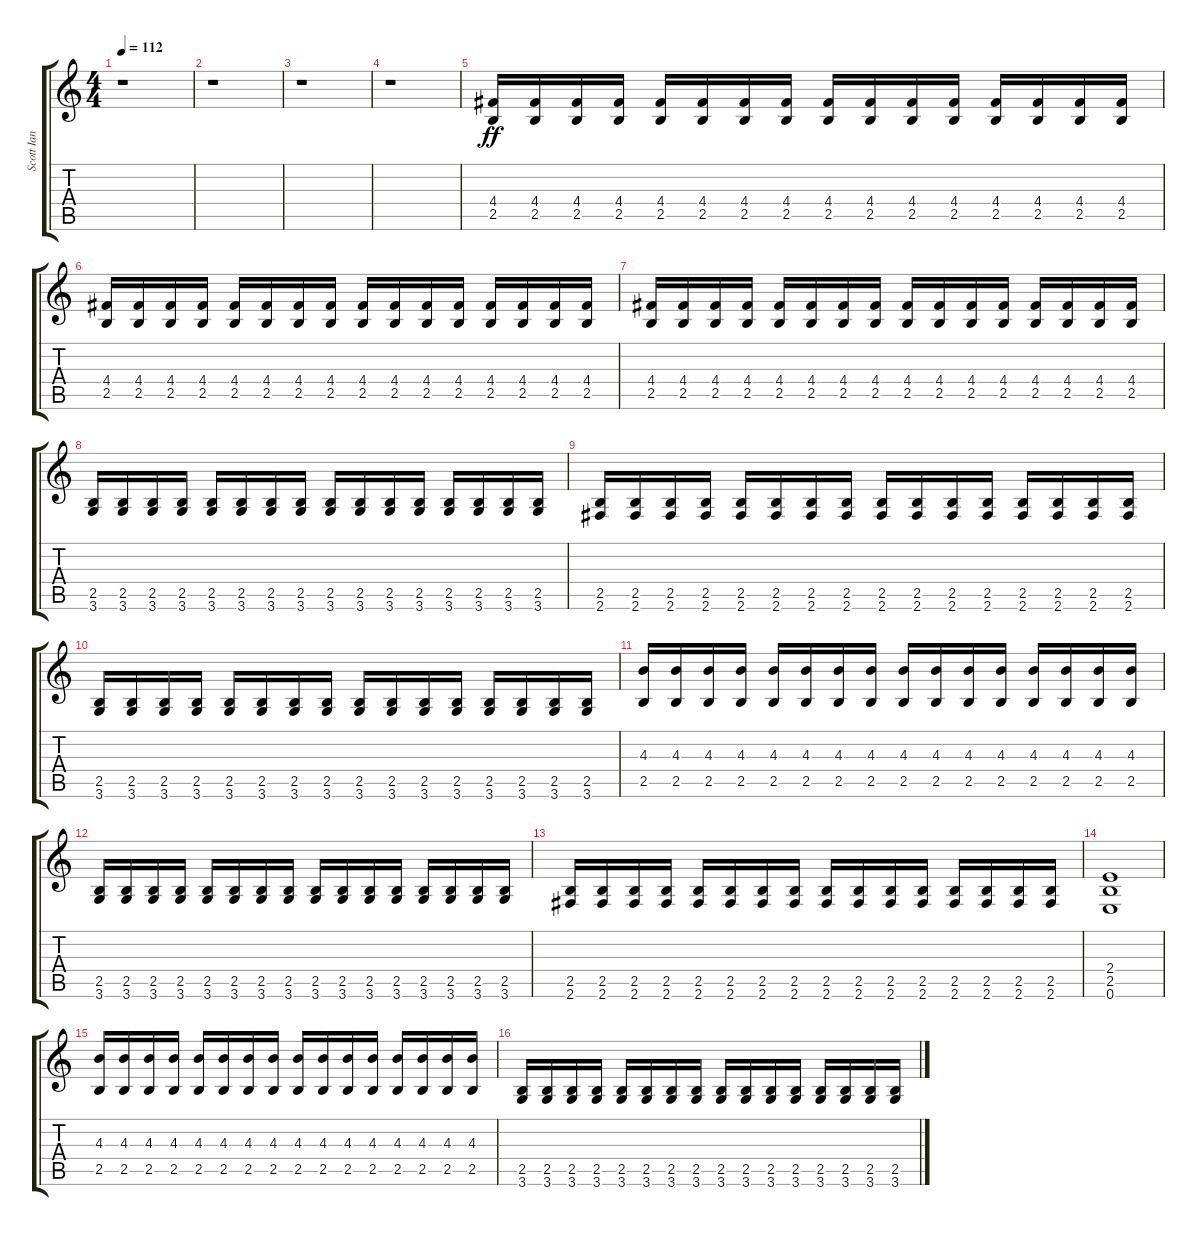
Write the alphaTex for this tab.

\track ("Scott Ian" "Scott Ian") {instrument distortionguitar}
\staff {score tabs}
\tuning (E4 B3 G3 D3 A2 E2) {hide}
\ts (4 4)
\tempo 112
\clef g2
\ks c
r.1{dy ff instrument distortionguitar} |
r.1 |
r.1 |
r.1 |
(4.4 2.5).16 (4.4 2.5).16 (4.4 2.5).16 (4.4 2.5).16 (4.4 2.5).16 (4.4 2.5).16 (4.4 2.5).16 (4.4 2.5).16 (4.4 2.5).16 (4.4 2.5).16 (4.4 2.5).16 (4.4 2.5).16 (4.4 2.5).16 (4.4 2.5).16 (4.4 2.5).16 (4.4 2.5).16 |
(4.4 2.5).16 (4.4 2.5).16 (4.4 2.5).16 (4.4 2.5).16 (4.4 2.5).16 (4.4 2.5).16 (4.4 2.5).16 (4.4 2.5).16 (4.4 2.5).16 (4.4 2.5).16 (4.4 2.5).16 (4.4 2.5).16 (4.4 2.5).16 (4.4 2.5).16 (4.4 2.5).16 (4.4 2.5).16 |
(4.4 2.5).16 (4.4 2.5).16 (4.4 2.5).16 (4.4 2.5).16 (4.4 2.5).16 (4.4 2.5).16 (4.4 2.5).16 (4.4 2.5).16 (4.4 2.5).16 (4.4 2.5).16 (4.4 2.5).16 (4.4 2.5).16 (4.4 2.5).16 (4.4 2.5).16 (4.4 2.5).16 (4.4 2.5).16 |
(2.5 3.6).16 (2.5 3.6).16 (2.5 3.6).16 (2.5 3.6).16 (2.5 3.6).16 (2.5 3.6).16 (2.5 3.6).16 (2.5 3.6).16 (2.5 3.6).16 (2.5 3.6).16 (2.5 3.6).16 (2.5 3.6).16 (2.5 3.6).16 (2.5 3.6).16 (2.5 3.6).16 (2.5 3.6).16 |
(2.5 2.6).16 (2.5 2.6).16 (2.5 2.6).16 (2.5 2.6).16 (2.5 2.6).16 (2.5 2.6).16 (2.5 2.6).16 (2.5 2.6).16 (2.5 2.6).16 (2.5 2.6).16 (2.5 2.6).16 (2.5 2.6).16 (2.5 2.6).16 (2.5 2.6).16 (2.5 2.6).16 (2.5 2.6).16 |
(2.5 3.6).16 (2.5 3.6).16 (2.5 3.6).16 (2.5 3.6).16 (2.5 3.6).16 (2.5 3.6).16 (2.5 3.6).16 (2.5 3.6).16 (2.5 3.6).16 (2.5 3.6).16 (2.5 3.6).16 (2.5 3.6).16 (2.5 3.6).16 (2.5 3.6).16 (2.5 3.6).16 (2.5 3.6).16 |
(4.3 2.5).16 (4.3 2.5).16 (4.3 2.5).16 (4.3 2.5).16 (4.3 2.5).16 (4.3 2.5).16 (4.3 2.5).16 (4.3 2.5).16 (4.3 2.5).16 (4.3 2.5).16 (4.3 2.5).16 (4.3 2.5).16 (4.3 2.5).16 (4.3 2.5).16 (4.3 2.5).16 (4.3 2.5).16 |
(2.5 3.6).16 (2.5 3.6).16 (2.5 3.6).16 (2.5 3.6).16 (2.5 3.6).16 (2.5 3.6).16 (2.5 3.6).16 (2.5 3.6).16 (2.5 3.6).16 (2.5 3.6).16 (2.5 3.6).16 (2.5 3.6).16 (2.5 3.6).16 (2.5 3.6).16 (2.5 3.6).16 (2.5 3.6).16 |
(2.5 2.6).16 (2.5 2.6).16 (2.5 2.6).16 (2.5 2.6).16 (2.5 2.6).16 (2.5 2.6).16 (2.5 2.6).16 (2.5 2.6).16 (2.5 2.6).16 (2.5 2.6).16 (2.5 2.6).16 (2.5 2.6).16 (2.5 2.6).16 (2.5 2.6).16 (2.5 2.6).16 (2.5 2.6).16 |
(2.4 2.5 0.6).1 |
(4.3 2.5).16 (4.3 2.5).16 (4.3 2.5).16 (4.3 2.5).16 (4.3 2.5).16 (4.3 2.5).16 (4.3 2.5).16 (4.3 2.5).16 (4.3 2.5).16 (4.3 2.5).16 (4.3 2.5).16 (4.3 2.5).16 (4.3 2.5).16 (4.3 2.5).16 (4.3 2.5).16 (4.3 2.5).16 |
(2.5 3.6).16 (2.5 3.6).16 (2.5 3.6).16 (2.5 3.6).16 (2.5 3.6).16 (2.5 3.6).16 (2.5 3.6).16 (2.5 3.6).16 (2.5 3.6).16 (2.5 3.6).16 (2.5 3.6).16 (2.5 3.6).16 (2.5 3.6).16 (2.5 3.6).16 (2.5 3.6).16 (2.5 3.6).16
